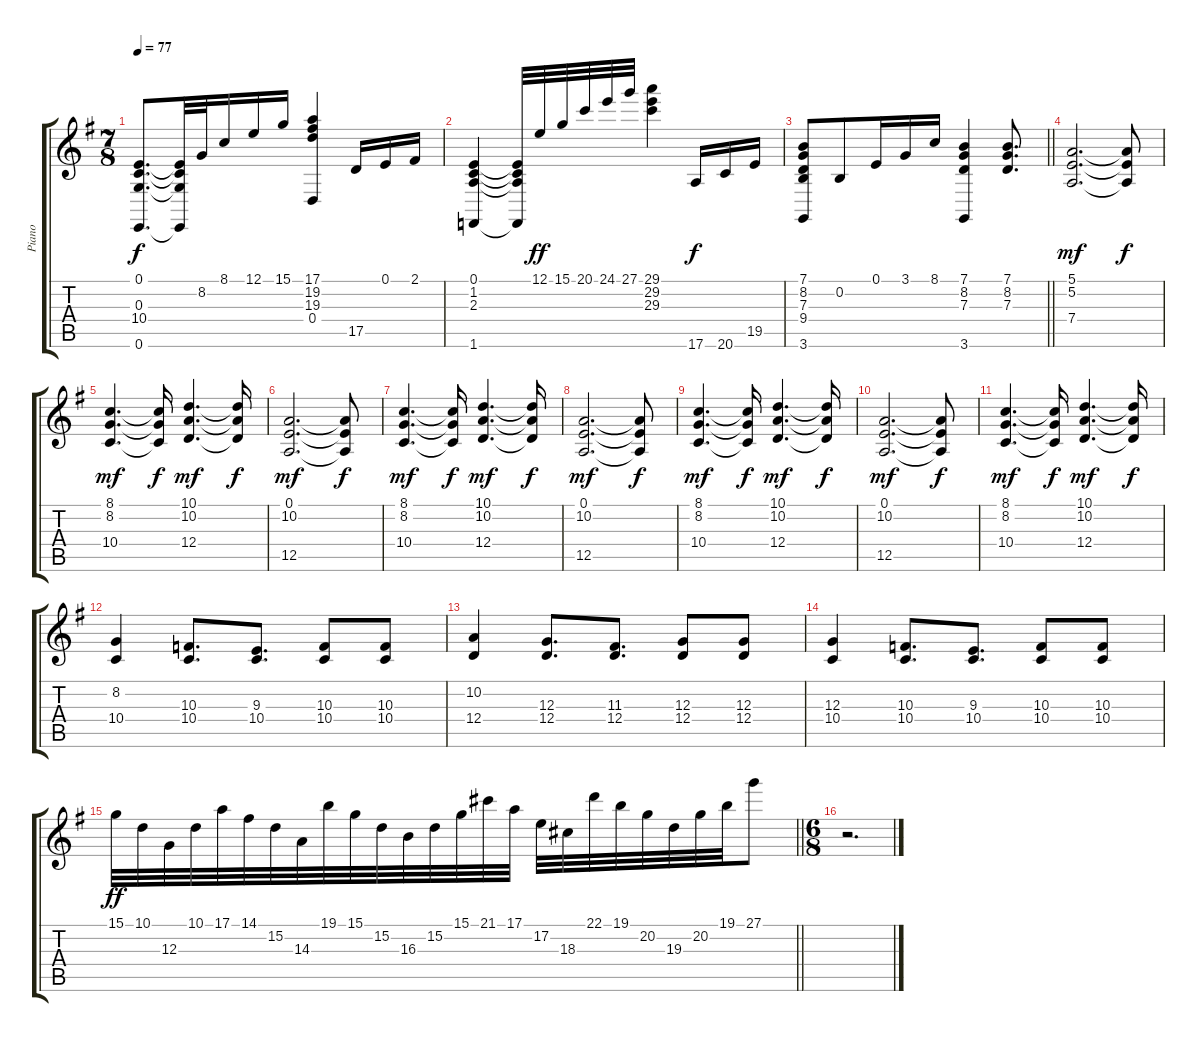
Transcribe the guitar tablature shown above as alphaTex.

\track ("Piano" "Piano") {instrument brightacousticpiano}
\staff {score tabs}
\tuning (E4 B3 G3 D3 A2 E2) {hide}
\ts (7 8)
\tempo 77
\clef g2
\ks g
(0.1 0.3 10.4 0.6).8{d dy f} (0.1{t} 0.3{t} 10.4{t} 0.6{t}).32 8.2.32 8.1.16 12.1.16 15.1.16 (17.1 19.2 19.3 0.4).4 17.5.16 0.1.16 2.1.16 |
(0.1 1.2 2.3 1.6).4 (0.1{t} 1.2{t} 2.3{t} 1.6{t}).32 12.1.32{dy ff} 15.1.32 20.1.32 24.1.32 27.1.32 (29.1 29.2 29.3).4 17.6.16{dy f} 20.6.16 19.5.16 |
\barLineRight lightlight
(7.1 8.2 7.3 9.4 3.6).8 0.2.8 0.1.16 3.1.16 8.1.16 (7.1 8.2 7.3 3.6).4 (7.1 8.2 7.3).8{d} |
(5.1 5.2 7.4).2{d dy mf} (5.1{t} 5.2{t} 7.4{t}).8{dy f} |
(8.1 8.2 10.4).4{d dy mf} (8.1{t} 8.2{t} 10.4{t}).16{dy f} (10.1 10.2 12.4).4{d dy mf} (10.1{t} 10.2{t} 12.4{t}).16{dy f} |
(0.1 10.2 12.5).2{d dy mf} (0.1{t} 10.2{t} 12.5{t}).8{dy f} |
(8.1 8.2 10.4).4{d dy mf} (8.1{t} 8.2{t} 10.4{t}).16{dy f} (10.1 10.2 12.4).4{d dy mf} (10.1{t} 10.2{t} 12.4{t}).16{dy f} |
(0.1 10.2 12.5).2{d dy mf} (0.1{t} 10.2{t} 12.5{t}).8{dy f} |
(8.1 8.2 10.4).4{d dy mf} (8.1{t} 8.2{t} 10.4{t}).16{dy f} (10.1 10.2 12.4).4{d dy mf} (10.1{t} 10.2{t} 12.4{t}).16{dy f} |
(0.1 10.2 12.5).2{d dy mf} (0.1{t} 10.2{t} 12.5{t}).8{dy f} |
(8.1 8.2 10.4).4{d dy mf} (8.1{t} 8.2{t} 10.4{t}).16{dy f} (10.1 10.2 12.4).4{d dy mf} (10.1{t} 10.2{t} 12.4{t}).16{dy f} |
(8.2 10.4).4 (10.3 10.4).8{d} (9.3 10.4).8{d} (10.3 10.4).8 (10.3 10.4).8 |
(10.2 12.4).4 (12.3 12.4).8{d} (11.3 12.4).8{d} (12.3 12.4).8 (12.3 12.4).8 |
(12.3 10.4).4 (10.3 10.4).8{d} (9.3 10.4).8{d} (10.3 10.4).8 (10.3 10.4).8 |
\barLineRight lightlight
15.1.32{dy ff} 10.1.32 12.3.32 10.1.32 17.1.32 14.1.32 15.2.32 14.3.32 19.1.32 15.1.32 15.2.32 16.3.32 15.2.32 15.1.32 21.1.32 17.1.32 17.2.32 18.3.32 22.1.32 19.1.32 20.2.32 19.3.32 20.2.32 19.1.32 27.1.8 |
\ts (6 8)
r.2{d}
